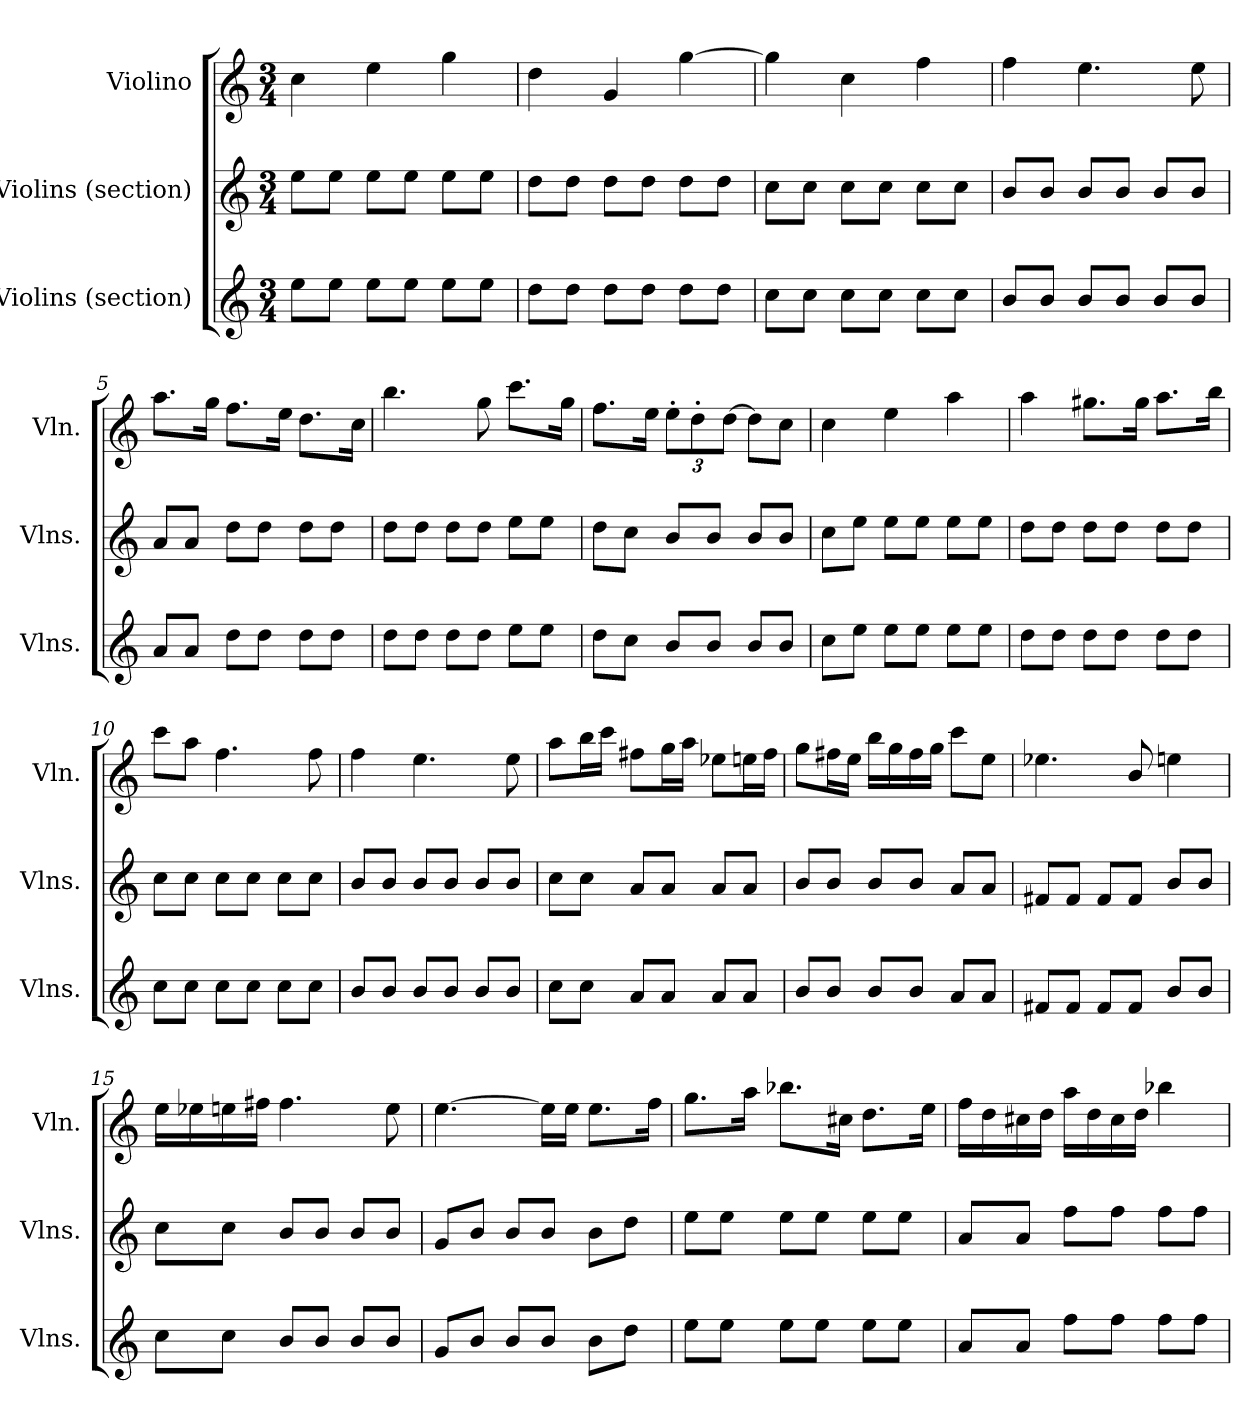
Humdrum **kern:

**kern	**kern	**kern
*part3	*part2	*part1
*staff3	*staff2	*staff1
*I"Violins (section)	*I"Violins (section)	*I"Violino
*I'Vlns.	*I'Vlns.	*I'Vln.
*clefG2	*clefG2	*clefG2
*k[]	*k[]	*k[]
*M3/4	*M3/4	*M3/4
*MM38	*MM38	*MM38
=1	=1	=1
8ee\L	8ee\L	4cc\
8ee\J	8ee\J	.
8ee\L	8ee\L	4ee\
8ee\J	8ee\J	.
8ee\L	8ee\L	4gg\
8ee\J	8ee\J	.
=2	=2	=2
8dd\L	8dd\L	4dd\
8dd\J	8dd\J	.
8dd\L	8dd\L	4g/
8dd\J	8dd\J	.
8dd\L	8dd\L	[4gg\
8dd\J	8dd\J	.
=3	=3	=3
8cc\L	8cc\L	4gg\]
8cc\J	8cc\J	.
8cc\L	8cc\L	4cc\
8cc\J	8cc\J	.
8cc\L	8cc\L	4ff\
8cc\J	8cc\J	.
=4	=4	=4
8b/L	8b/L	4ff\
8b/J	8b/J	.
8b/L	8b/L	4.ee\
8b/J	8b/J	.
8b/L	8b/L	.
8b/J	8b/J	8ee\
!!LO:LB:g=z
=5	=5	=5
8a/L	8a/L	8.aa\L
8a/J	8a/J	.
.	.	16gg\Jk
8dd\L	8dd\L	8.ff\L
8dd\J	8dd\J	.
.	.	16ee\Jk
8dd\L	8dd\L	8.dd\L
8dd\J	8dd\J	.
.	.	16cc\Jk
=6	=6	=6
8dd\L	8dd\L	4.bb\
8dd\J	8dd\J	.
8dd\L	8dd\L	.
8dd\J	8dd\J	8gg\
8ee\L	8ee\L	8.ccc\L
8ee\J	8ee\J	.
.	.	16gg\Jk
=7	=7	=7
8dd\L	8dd\L	8.ff\L
8cc\J	8cc\J	.
.	.	16ee\Jk
*	*	*Xbrackettup
8b/L	8b/L	12ee'\L
.	.	12dd'\
8b/J	8b/J	.
.	.	[12dd\J
8b/L	8b/L	8dd\L]
8b/J	8b/J	8cc\J
=8	=8	=8
8cc\L	8cc\L	4cc\
8ee\J	8ee\J	.
8ee\L	8ee\L	4ee\
8ee\J	8ee\J	.
8ee\L	8ee\L	4aa\
8ee\J	8ee\J	.
!!LO:LB:g=z
=9	=9	=9
8dd\L	8dd\L	4aa\
8dd\J	8dd\J	.
8dd\L	8dd\L	8.gg#X\L
8dd\J	8dd\J	.
.	.	16gg#\Jk
8dd\L	8dd\L	8.aa\L
8dd\J	8dd\J	.
.	.	16bb\Jk
=10	=10	=10
8cc\L	8cc\L	8ccc\L
8cc\J	8cc\J	8aa\J
8cc\L	8cc\L	4.ff\
8cc\J	8cc\J	.
8cc\L	8cc\L	.
8cc\J	8cc\J	8ff\
=11	=11	=11
8b/L	8b/L	4ff\
8b/J	8b/J	.
8b/L	8b/L	4.ee\
8b/J	8b/J	.
8b/L	8b/L	.
8b/J	8b/J	8ee\
=12	=12	=12
8cc\L	8cc\L	8aa\L
8cc\J	8cc\J	16bb\L
.	.	16ccc\JJ
8a/L	8a/L	8ff#X\L
8a/J	8a/J	16gg\L
.	.	16aa\JJ
8a/L	8a/L	8ee-X\L
8a/J	8a/J	16een\L
.	.	16ff#\JJ
!!LO:LB:g=z
=13	=13	=13
8b/L	8b/L	8gg\L
8b/J	8b/J	16ff#X\L
.	.	16ee\JJ
8b/L	8b/L	16bb\LL
.	.	16gg\
8b/J	8b/J	16ff#\
.	.	16gg\JJ
8a/L	8a/L	8ccc\L
8a/J	8a/J	8ee\J
=14	=14	=14
8f#X/L	8f#X/L	4.ee-X\
8f#/J	8f#/J	.
8f#/L	8f#/L	.
8f#/J	8f#/J	8b/
8b/L	8b/L	4een\
8b/J	8b/J	.
=15	=15	=15
8cc\L	8cc\L	16ee\LL
.	.	16ee-X\
8cc\J	8cc\J	16een\
.	.	16ff#X\JJ
8b/L	8b/L	4.ff#\
8b/J	8b/J	.
8b/L	8b/L	.
8b/J	8b/J	8ee\
=16	=16	=16
8g/L	8g/L	[4.ee\
8b/J	8b/J	.
8b/L	8b/L	.
8b/J	8b/J	16ee\LL]
.	.	16ee\JJ
8b\L	8b\L	8.ee\L
8dd\J	8dd\J	.
.	.	16ff\Jk
!!LO:PB:g=z
=17	=17	=17
8ee\L	8ee\L	8.gg\L
8ee\J	8ee\J	.
.	.	16aa\Jk
8ee\L	8ee\L	8.bb-X\L
8ee\J	8ee\J	.
.	.	16cc#X\Jk
8ee\L	8ee\L	8.dd\L
8ee\J	8ee\J	.
.	.	16ee\Jk
=18	=18	=18
8a/L	8a/L	16ff\LL
.	.	16dd\
8a/J	8a/J	16cc#X\
.	.	16dd\JJ
8ff\L	8ff\L	16aa\LL
.	.	16dd\
8ff\J	8ff\J	16cc#\
.	.	16dd\JJ
8ff\L	8ff\L	4bb-X\
8ff\J	8ff\J	.
=	=	=
*-	*-	*-
